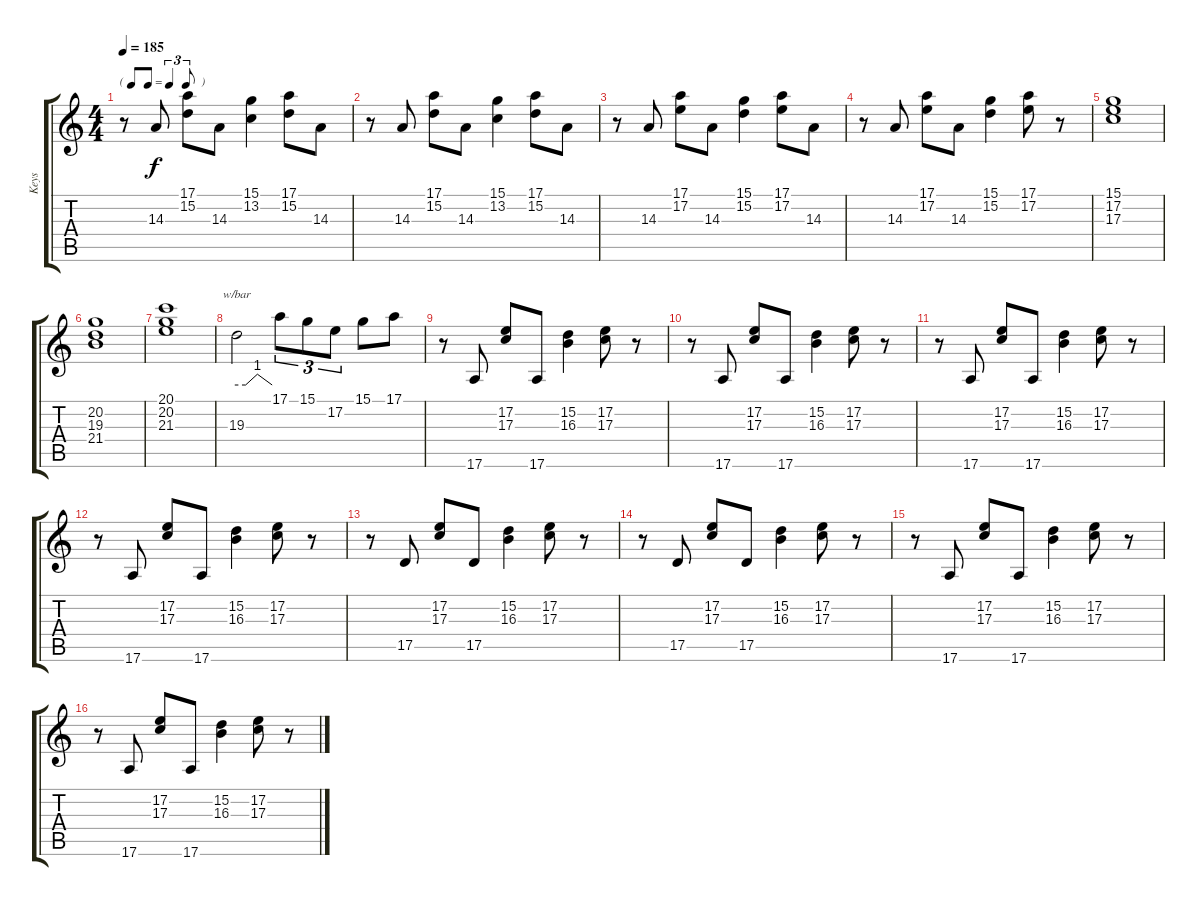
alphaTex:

\track ("Keys" "Keys") {instrument drawbarorgan}
\staff {score tabs}
\tuning (E4 B3 G3 D3 A2 E2) {hide}
\ts (4 4)
\tf triplet8th
\tempo 185
\clef g2
\ks c
r.8{dy f} 14.3.8 (17.1 15.2).8 14.3.8 (15.1 13.2).4 (17.1 15.2).8 14.3.8 |
r.8 14.3.8 (17.1 15.2).8 14.3.8 (15.1 13.2).4 (17.1 15.2).8 14.3.8 |
r.8 14.3.8 (17.1 17.2).8 14.3.8 (15.1 15.2).4 (17.1 17.2).8 14.3.8 |
r.8 14.3.8 (17.1 17.2).8 14.3.8 (15.1 15.2).4 (17.1 17.2).8 r.8 |
(15.1 17.2 17.3).1 |
(20.2 19.3 21.4).1 |
(20.1 20.2 21.3).1 |
19.3.2{tbe (custom default 0 0 15 0 35 4 60 0)} 17.1.8{tu (3 2)} 15.1.8{tu (3 2)} 17.2.8{tu (3 2)} 15.1.8 17.1.8 |
r.8 17.6.8 (17.2 17.3).8 17.6.8 (15.2 16.3).4 (17.2 17.3).8 r.8 |
r.8 17.6.8 (17.2 17.3).8 17.6.8 (15.2 16.3).4 (17.2 17.3).8 r.8 |
r.8 17.6.8 (17.2 17.3).8 17.6.8 (15.2 16.3).4 (17.2 17.3).8 r.8 |
r.8 17.6.8 (17.2 17.3).8 17.6.8 (15.2 16.3).4 (17.2 17.3).8 r.8 |
r.8 17.5.8 (17.2 17.3).8 17.5.8 (15.2 16.3).4 (17.2 17.3).8 r.8 |
r.8 17.5.8 (17.2 17.3).8 17.5.8 (15.2 16.3).4 (17.2 17.3).8 r.8 |
r.8 17.6.8 (17.2 17.3).8 17.6.8 (15.2 16.3).4 (17.2 17.3).8 r.8 |
r.8 17.6.8 (17.2 17.3).8 17.6.8 (15.2 16.3).4 (17.2 17.3).8 r.8
